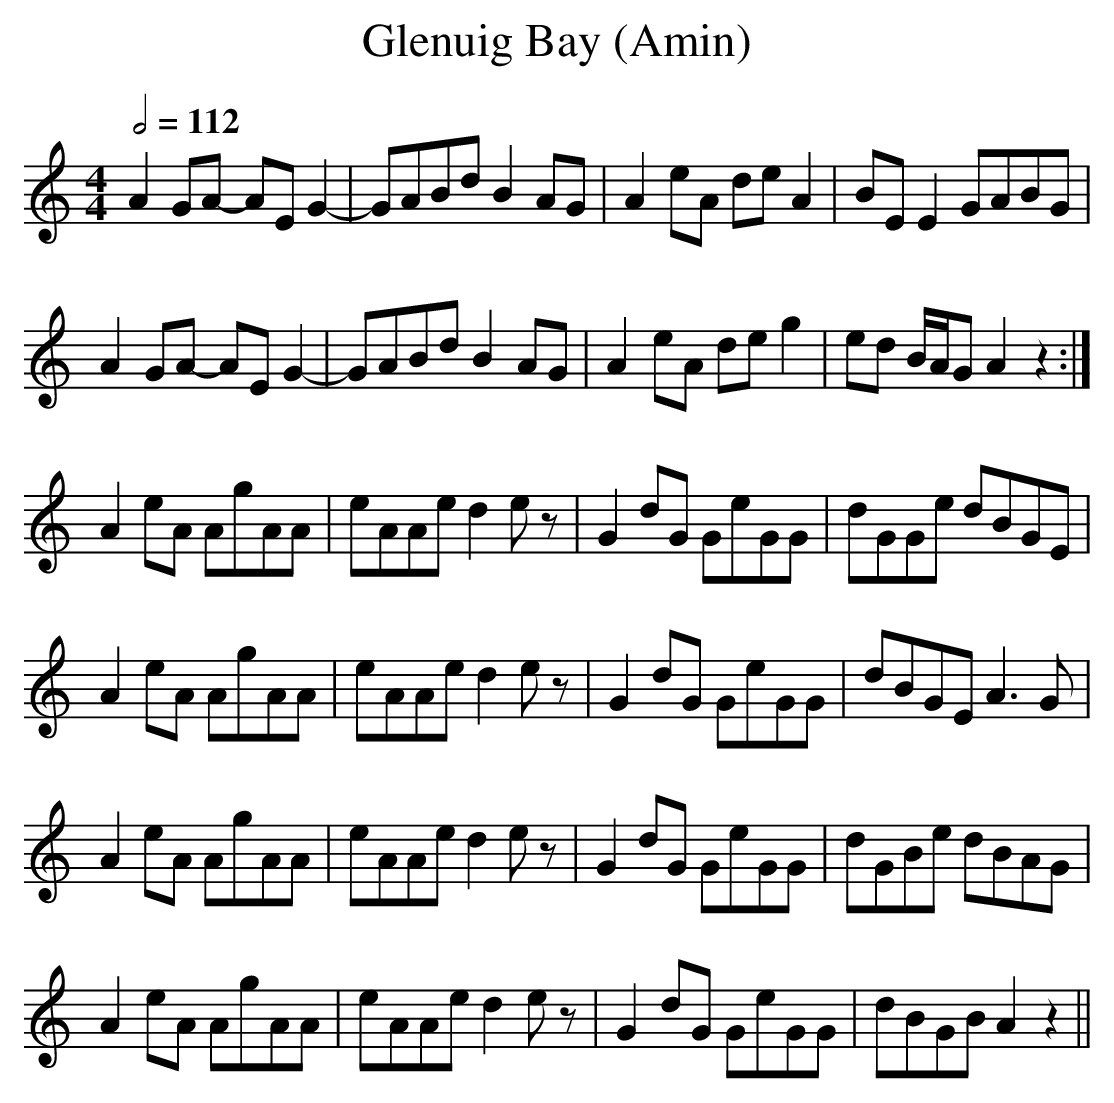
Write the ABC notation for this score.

X:1
T:Glenuig Bay (Amin)
Q:1/2=112
M:4/4
L:1/8
K:Amin
A2GA- AEG2-|GABd B2AG|A2eA deA2|BEE2 GABG|
A2GA- AEG2-|GABd B2AG|A2eA deg2|ed B/A/G A2z2:|
A2eA AgAA|eAAe d2ez|G2dG GeGG|dGGe dBGE|
A2eA AgAA|eAAe d2ez|G2dG GeGG|dBGE A3G|
A2eA AgAA|eAAe d2ez|G2dG GeGG|dGBe dBAG|
A2eA AgAA|eAAe d2ez|G2dG GeGG|dBGB A2z2||
